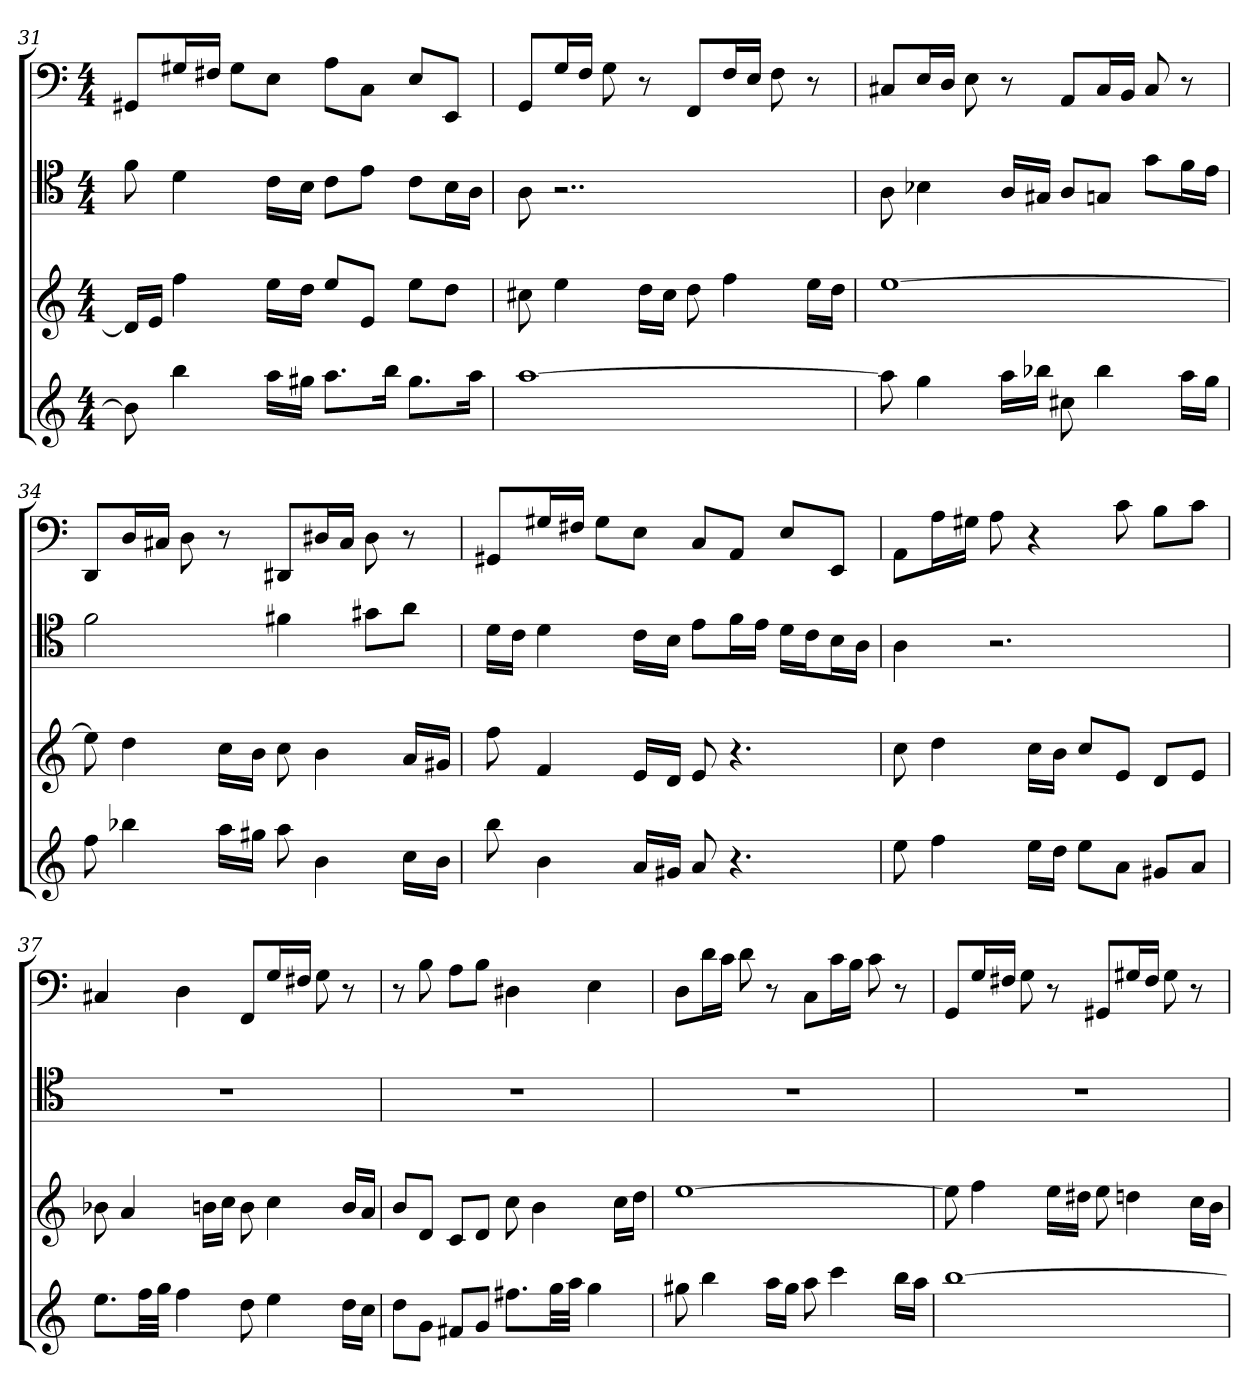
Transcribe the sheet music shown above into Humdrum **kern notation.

**kern	**kern	**kern	**kern
*part4	*part3	*part2	*part1
*staff4	*staff3	*staff2	*staff1
*	*	*clefC4	*clefF4
*k[]	*k[]	*k[]	*k[]
*a:	*a:	*a:	*a:
*M4/4	*M4/4	*M4/4	*M4/4
=31	=31	=31	=31
8b]	16dLL]	8f	8GG#X/L
.	16eJJ	.	.
4bb	4ff	4d	16G#X/L
.	.	.	16F#X/JJ
.	.	.	8G#\L
16aaLL	16eeLL	16c\LL	8E\J
16gg#XJJ	16ddJJ	16B\JJ	.
8.aaL	8eeL	8c\L	8A\L
.	8eJ	8e\J	8C\J
16bbJk	.	.	.
8.gg#L	8eeL	8c\L	8E/L
.	8ddJ	16B\L	8EE/J
16aaJk	.	16A\JJ	.
=32	=32	=32	=32
[1aa	8cc#X	8A	8GG/L
.	4ee	2..r	16G/L
.	.	.	16F/JJ
.	.	.	8G
.	16ddLL	.	8r
.	16cc#JJ	.	.
.	8dd	.	8FF/L
.	4ff	.	16F/L
.	.	.	16E/JJ
.	.	.	8F
.	16eeLL	.	8r
.	16ddJJ	.	.
=33	=33	=33	=33
8aa]	[1ee	8A	8C#X/L
4gg	.	4B-X	16E/L
.	.	.	16D/JJ
.	.	.	8E
16aaLL	.	16A/LL	8r
16bb-XJJ	.	16G#X/JJ	.
8cc#X	.	8A/L	8AA/L
4bb-	.	8Gn/J	16C#/L
.	.	.	16BB/JJ
.	.	8g\L	8C#
16aaLL	.	16f\L	8r
16ggJJ	.	16e\JJ	.
=34	=34	=34	=34
8ff	8ee]	2f	8DD/L
4bb-X	4dd	.	16D/L
.	.	.	16C#X/JJ
.	.	.	8D
16aaLL	16ccLL	.	8r
16gg#XJJ	16bJJ	.	.
8aa	8cc	4f#X	8DD#X/L
4b	4b	.	16D#X/L
.	.	.	16C#/JJ
.	.	8g#X\L	8D#
16ccLL	16aLL	8a\J	8r
16bJJ	16g#XJJ	.	.
=35	=35	=35	=35
8bb	8ff	16d\LL	8GG#X/L
.	.	16c\JJ	.
4b	4f	4d	16G#X/L
.	.	.	16F#X/JJ
.	.	.	8G#\L
16aLL	16eLL	16c\LL	8E\J
16g#XJJ	16dJJ	16B\JJ	.
8a	8e	8e\L	8C/L
4.r	4.r	16f\L	8AA/J
.	.	16e\JJ	.
.	.	16d\LL	8E/L
.	.	16c\J	.
.	.	16B\L	8EE/J
.	.	16A\JJ	.
=36	=36	=36	=36
8ee	8cc	4A	8AA\L
4ff	4dd	.	16A\L
.	.	.	16G#X\JJ
.	.	2.r	8A
16eeLL	16ccLL	.	4r
16ddJJ	16bJJ	.	.
8eeL	8ccL	.	.
8aJ	8eJ	.	8c
8g#XL	8dL	.	8B\L
8aJ	8eJ	.	8c\J
=37	=37	=37	=37
8.eeL	8b-X	1r	4C#X
.	4a	.	.
32ffLL	.	.	.
32ggJJJ	.	.	.
4ff	.	.	4D
.	16bnLL	.	.
.	16ccJJ	.	.
8dd	8b	.	8FF/L
4ee	4cc	.	16G/L
.	.	.	16F#X/JJ
.	.	.	8G
16ddLL	16bLL	.	8r
16ccJJ	16aJJ	.	.
=38	=38	=38	=38
8ddL	8bL	1r	8r
8gJ	8dJ	.	8B
8f#XL	8cL	.	8A\L
8gJ	8dJ	.	8B\J
8.ff#XL	8cc	.	4D#X
.	4b	.	.
32ggLL	.	.	.
32aaJJJ	.	.	.
4gg	.	.	4E
.	16ccLL	.	.
.	16ddJJ	.	.
=39	=39	=39	=39
8gg#X	[1ee	1r	8D\L
4bb	.	.	16d\L
.	.	.	16c\JJ
.	.	.	8d
16aaLL	.	.	8r
16gg#JJ	.	.	.
8aa	.	.	8C\L
4ccc	.	.	16c\L
.	.	.	16B\JJ
.	.	.	8c
16bbLL	.	.	8r
16aaJJ	.	.	.
=40	=40	=40	=40
[1bb	8ee]	1r	8GG/L
.	4ff	.	16G/L
.	.	.	16F#X/JJ
.	.	.	8G
.	16eeLL	.	8r
.	16dd#XJJ	.	.
.	8ee	.	8GG#X/L
.	4ddn	.	16G#X/L
.	.	.	16F#/JJ
.	.	.	8G#
.	16ccLL	.	8r
.	16bJJ	.	.
=	=	=	=
*-	*-	*-	*-
